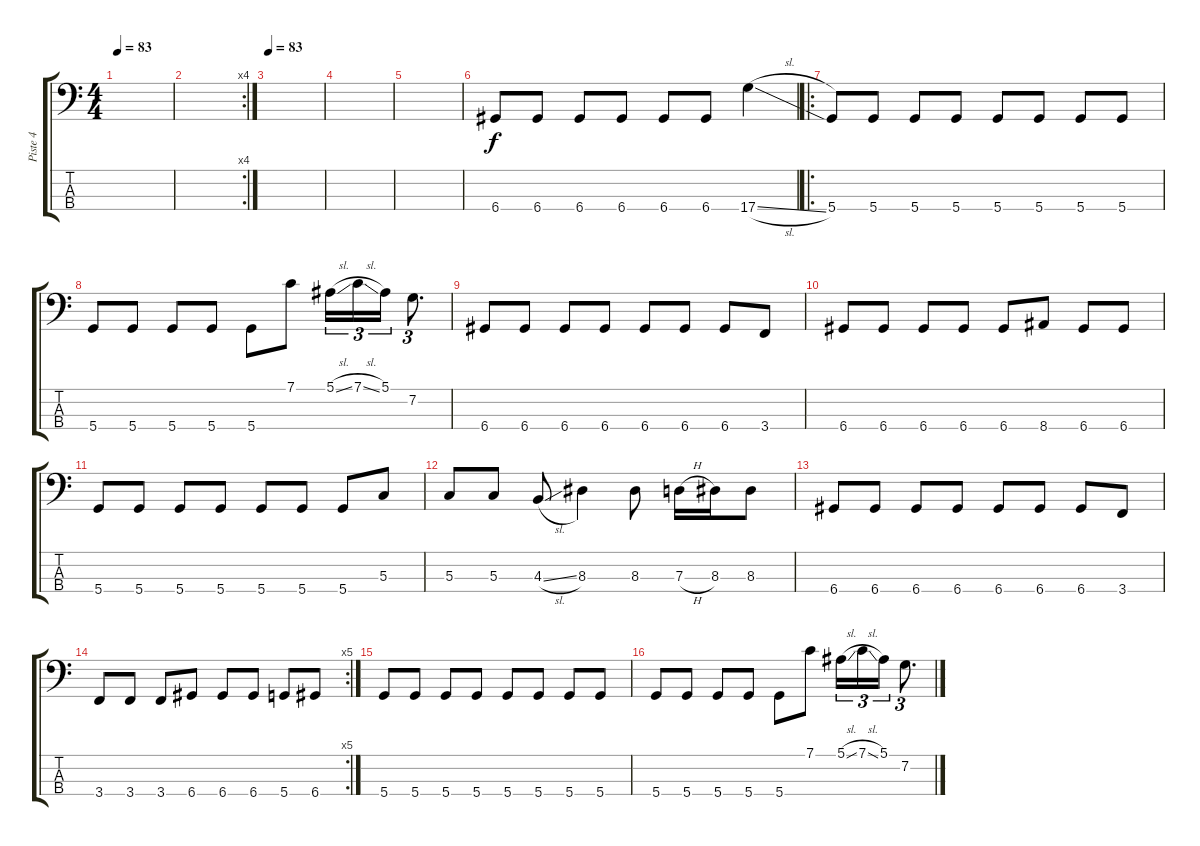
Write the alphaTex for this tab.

\track ("Piste 4" "Piste 4") {instrument electricbassfinger}
\staff {score tabs}
\tuning (F2 C2 G1 D1) {hide}
\ts (4 4)
\tempo 83
\clef f4
\ks c
|
\rc 4
|
\tempo 83
|
|
|
6.4.8 6.4.8 6.4.8 6.4.8 6.4.8 6.4.8 17.4{sl}.4 |
\ro
5.4.8 5.4.8 5.4.8 5.4.8 5.4.8 5.4.8 5.4.8 5.4.8 |
5.4.8 5.4.8 5.4.8 5.4.8 5.4.8 7.1.8 5.1{sl}.16{tu (3 2)} 7.1{sl}.16{tu (3 2)} 5.1.16{tu (3 2)} 7.2.8{d tu (3 2)} |
6.4.8 6.4.8 6.4.8 6.4.8 6.4.8 6.4.8 6.4.8 3.4.8 |
6.4.8 6.4.8 6.4.8 6.4.8 6.4.8 8.4.8 6.4.8 6.4.8 |
5.4.8 5.4.8 5.4.8 5.4.8 5.4.8 5.4.8 5.4.8 5.3.8 |
5.3.8 5.3.8 4.3{sl}.8 8.3.4 8.3.8 7.3{h}.16 8.3.16 8.3.8 |
6.4.8 6.4.8 6.4.8 6.4.8 6.4.8 6.4.8 6.4.8 3.4.8 |
\rc 5
3.4.8 3.4.8 3.4.8 6.4.8 6.4.8 6.4.8 5.4.8 6.4.8 |
5.4.8 5.4.8 5.4.8 5.4.8 5.4.8 5.4.8 5.4.8 5.4.8 |
5.4.8 5.4.8 5.4.8 5.4.8 5.4.8 7.1.8 5.1{sl}.16{tu (3 2)} 7.1{sl}.16{tu (3 2)} 5.1.16{tu (3 2)} 7.2.8{d tu (3 2)}
